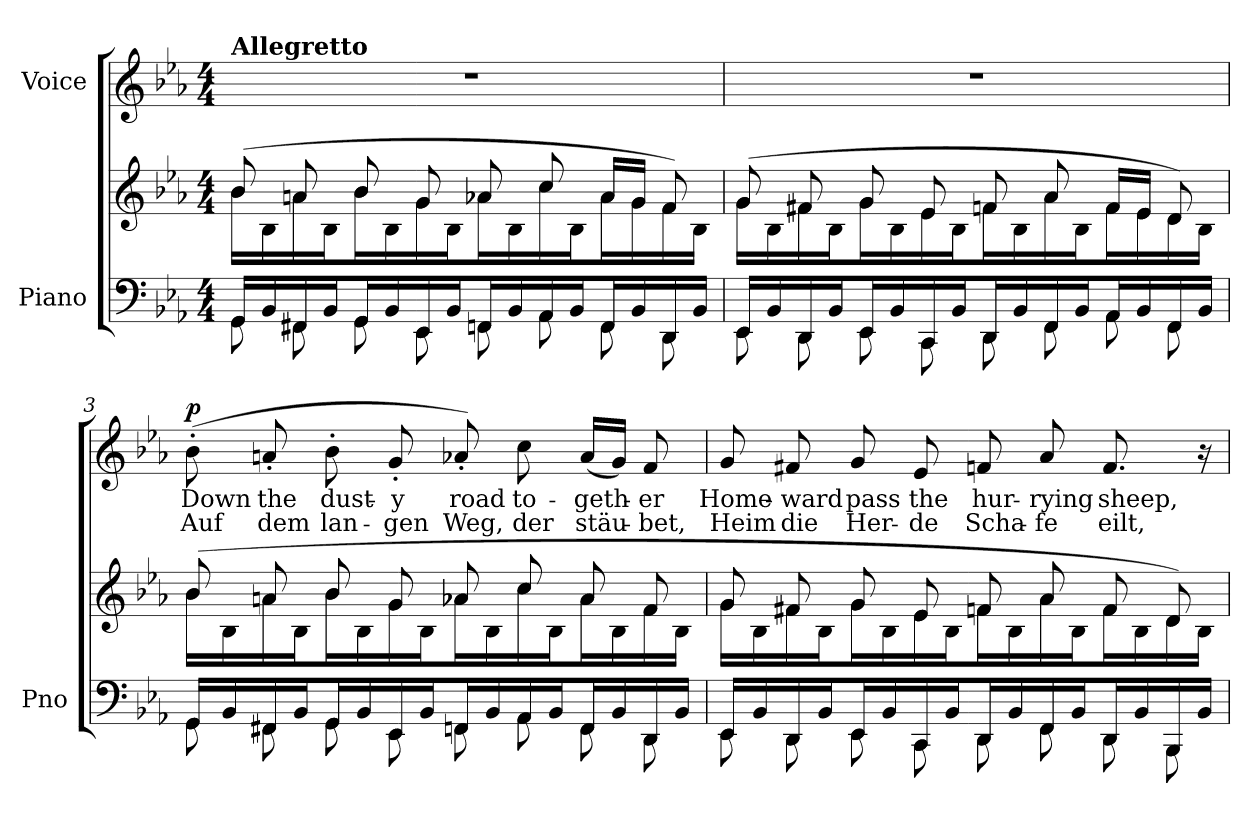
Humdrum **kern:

**kern	**kern	**dynam	**kern	**text	**text	**dynam
*part2	*part2	*part2	*part1	*part1	*part1	*part1
*staff3	*staff2	*staff2/3	*staff1	*staff1	*staff1	*staff1
*I"Piano	*	*	*I"Voice	*	*	*
*I'Pno	*	*	*	*	*	*
*clefF4	*clefG2	*	*clefG2	*	*	*
*k[b-e-a-]	*k[b-e-a-]	*	*k[b-e-a-]	*	*	*
*M4/4	*M4/4	*	*M4/4	*	*	*
=1	=1	=1	=1	=1	=1	=1
*^	*^	*	*	*	*	*
!	!	!	!	!	!LO:TX:a:B:t=Allegretto	!	!	!
!	!	!	!	!LO:DY:a=2	!	!	!	!
!	!	!	!	!LO:DY:n=1:a=2	!	!	!	!
16GG/LL	8GG\	(8b-/	16b-\LL	pp other-dynamics	1r	.	.	.
16BB-/	.	.	16B-\	.	.	.	.	.
!	!LO:N:head=solid	!	!	!	!	!	!	!
16FF#X/	8FF#\	8an/	16a\	.	.	.	.	.
16BB-/J	.	.	16B-\J	.	.	.	.	.
16GG/L	8GG\	8b-/	16b-\L	.	.	.	.	.
16BB-/	.	.	16B-\	.	.	.	.	.
16EE-/	8EE-\	8g/	16g\	.	.	.	.	.
16BB-/J	.	.	16B-\J	.	.	.	.	.
16FFn/L	8FF\	8a-X/	16a-\L	.	.	.	.	.
16BB-/	.	.	16B-\	.	.	.	.	.
16AA-/	8AA-\	8cc/	16cc\	.	.	.	.	.
16BB-/J	.	.	16B-\J	.	.	.	.	.
16FF/L	8FF\	16a-/LL	16a-\L	.	.	.	.	.
16BB-/	.	16g/JJ	16g\	.	.	.	.	.
16DD/	8DD\	8f/)	16f\	.	.	.	.	.
16BB-/JJ	.	.	16B-\JJ	.	.	.	.	.
=2	=2	=2	=2	=2	=2	=2	=2	=2
16EE-/LL	8EE-\	(8g/	16g\LL	.	1r	.	.	.
16BB-/	.	.	16B-\	.	.	.	.	.
!	!LO:N:head=solid	!	!	!	!	!	!	!
16DD/	8DD\	8f#X/	16f#\	.	.	.	.	.
16BB-/J	.	.	16B-\J	.	.	.	.	.
16EE-/L	8EE-\	8g/	16g\L	.	.	.	.	.
16BB-/	.	.	16B-\	.	.	.	.	.
16CC/	8CC\	8e-/	16e-\	.	.	.	.	.
16BB-/J	.	.	16B-\J	.	.	.	.	.
16DD/L	8DD\	8fn/	16f\L	.	.	.	.	.
16BB-/	.	.	16B-\	.	.	.	.	.
16FF/	8FF\	8a-/	16a-\	.	.	.	.	.
16BB-/J	.	.	16B-\J	.	.	.	.	.
16AA-/L	8AA-\	16f/LL	16f\L	.	.	.	.	.
16BB-/	.	16e-/JJ	16e-\	.	.	.	.	.
16FF/	8FF\	8d/)	16d\	.	.	.	.	.
16BB-/JJ	.	.	16B-\JJ	.	.	.	.	.
!!LO:LB:g=z
=3	=3	=3	=3	=3	=3	=3	=3	=3
!	!	!	!	!	!	!LO:LY:b	!LO:LY:b	!LO:DY:a
16GG/LL	8GG\	(8b-/	16b-\LL	.	(8b-'\	Down	Auf	p
16BB-/	.	.	16B-\	.	.	.	.	.
!	!LO:N:head=solid	!	!	!	!	!LO:LY:b	!LO:LY:b	!
16FF#X/	8FF#\	8an/	16a\	.	8an'/	the	dem	.
16BB-/J	.	.	16B-\J	.	.	.	.	.
!	!	!	!	!	!	!LO:LY:b	!LO:LY:b	!
16GG/L	8GG\	8b-/	16b-\L	.	8b-'\	dust-	lan-	.
16BB-/	.	.	16B-\	.	.	.	.	.
!	!	!	!	!	!	!LO:LY:b	!LO:LY:b	!
16EE-/	8EE-\	8g/	16g\	.	8g'/	-y	-gen	.
16BB-/J	.	.	16B-\J	.	.	.	.	.
!	!	!	!	!	!	!LO:LY:b	!LO:LY:b	!
16FFn/L	8FF\	8a-X/	16a-\L	.	8a-X'/)	road	Weg,	.
16BB-/	.	.	16B-\	.	.	.	.	.
!	!	!	!	!	!	!LO:LY:b	!LO:LY:b	!
16AA-/	8AA-\	8cc/	16cc\	.	8cc\	to-	der	.
16BB-/J	.	.	16B-\J	.	.	.	.	.
!	!	!	!	!	!	!LO:LY:b	!LO:LY:b	!
16FF/L	8FF\	8a-/	16a-\L	.	(16a-/LL	-geth-	stäu-	.
16BB-/	.	.	16B-\	.	16g/JJ)	.	.	.
!	!	!	!	!	!	!LO:LY:b	!LO:LY:b	!
16DD/	8DD\	8f/	16f\	.	8f/	-er	-bet,	.
16BB-/JJ	.	.	16B-\JJ	.	.	.	.	.
=4	=4	=4	=4	=4	=4	=4	=4	=4
!	!	!	!	!	!	!LO:LY:b	!LO:LY:b	!
16EE-/LL	8EE-\	8g/	16g\LL	.	8g/	Home-	Heim	.
16BB-/	.	.	16B-\	.	.	.	.	.
!	!LO:N:head=solid	!	!	!	!	!LO:LY:b	!LO:LY:b	!
16DD/	8DD\	8f#X/	16f#\	.	8f#X/	-ward	die	.
16BB-/J	.	.	16B-\J	.	.	.	.	.
!	!	!	!	!	!	!LO:LY:b	!LO:LY:b	!
16EE-/L	8EE-\	8g/	16g\L	.	8g/	pass	Her-	.
16BB-/	.	.	16B-\	.	.	.	.	.
!	!	!	!	!	!	!LO:LY:b	!LO:LY:b	!
16CC/	8CC\	8e-/	16e-\	.	8e-/	the	-de	.
16BB-/J	.	.	16B-\J	.	.	.	.	.
!	!	!	!	!	!	!LO:LY:b	!LO:LY:b	!
16DD/L	8DD\	8fn/	16f\L	.	8fn/	hur-	Scha-	.
16BB-/	.	.	16B-\	.	.	.	.	.
!	!	!	!	!	!	!LO:LY:b	!LO:LY:b	!
16FF/	8FF\	8a-/	16a-\	.	8a-/	-rying	-fe	.
16BB-/J	.	.	16B-\J	.	.	.	.	.
!	!	!	!	!	!	!LO:LY:b	!LO:LY:b	!
16DD/L	8DD\	8f/	16f\L	.	8.f/	sheep,	eilt,	.
16BB-/	.	.	16B-\	.	.	.	.	.
16BBB-/	8BBB-\	8d/)	16d\	.	.	.	.	.
16BB-/JJ	.	.	16B-\JJ	.	16r	.	.	.
*v	*v	*	*	*	*	*	*	*
*	*v	*v	*	*	*	*	*
=	=	=	=	=	=	=
*-	*-	*-	*-	*-	*-	*-
